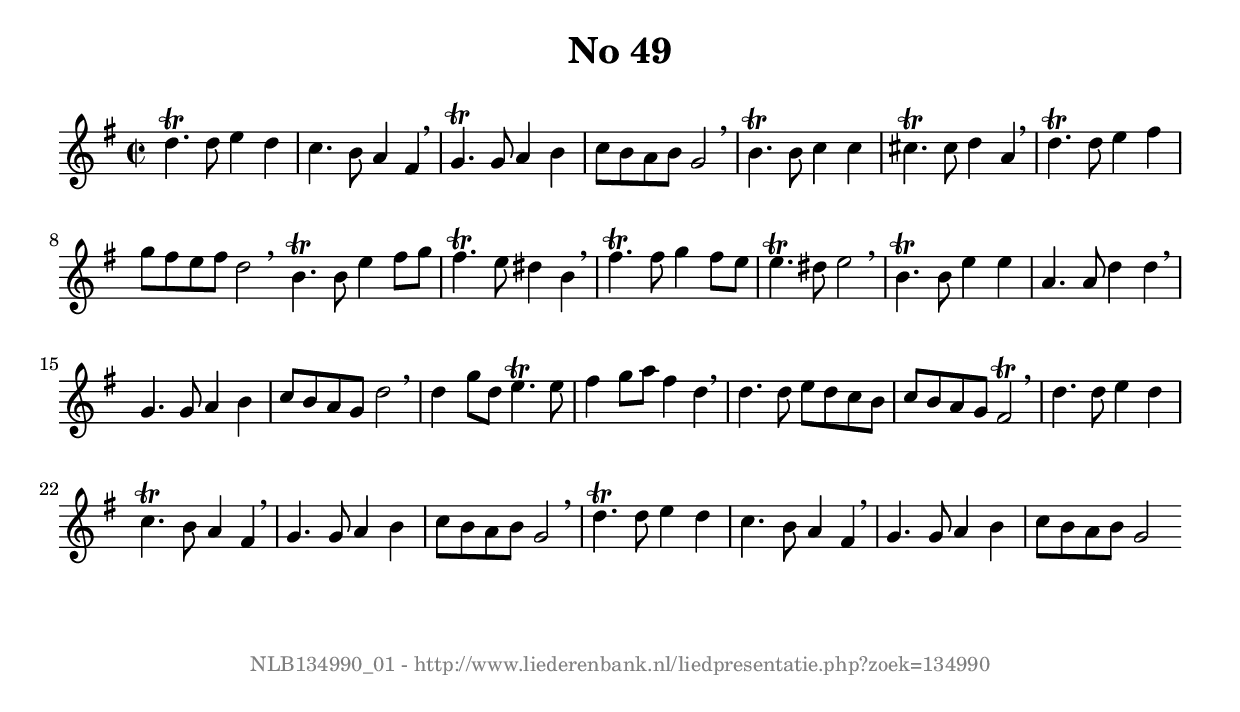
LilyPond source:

%
% produced by wce2krn 1.64 (7 June 2014)
%
\version"2.16"
#(append! paper-alist '(("long" . (cons (* 210 mm) (* 2000 mm)))))
#(set-default-paper-size "long")
sb = {\breathe}
mBreak = {\breathe }
bBreak = {\breathe }
x = {\once\override NoteHead #'style = #'cross }
gl=\glissando
itime={\override Staff.TimeSignature #'stencil = ##f }
ficta = {\once\set suggestAccidentals = ##t}
fine = {\once\override Score.RehearsalMark #'self-alignment-X = #1 \mark \markup {\italic{Fine}}}
dc = {\once\override Score.RehearsalMark #'self-alignment-X = #1 \mark \markup {\italic{D.C.}}}
dcf = {\once\override Score.RehearsalMark #'self-alignment-X = #1 \mark \markup {\italic{D.C. al Fine}}}
dcc = {\once\override Score.RehearsalMark #'self-alignment-X = #1 \mark \markup {\italic{D.C. al Coda}}}
ds = {\once\override Score.RehearsalMark #'self-alignment-X = #1 \mark \markup {\italic{D.S.}}}
dsf = {\once\override Score.RehearsalMark #'self-alignment-X = #1 \mark \markup {\italic{D.S. al Fine}}}
dsc = {\once\override Score.RehearsalMark #'self-alignment-X = #1 \mark \markup {\italic{D.S. al Coda}}}
pv = {\set Score.repeatCommands = #'((volta "1"))}
sv = {\set Score.repeatCommands = #'((volta "2"))}
tv = {\set Score.repeatCommands = #'((volta "3"))}
qv = {\set Score.repeatCommands = #'((volta "4"))}
xv = {\set Score.repeatCommands = #'((volta #f))}
\header{ tagline = ""
title = "No 49"
}
\score {{
\key g \major
\relative g'
{
\set melismaBusyProperties = #'()
\time 2/2
\tempo 4=120
\override Score.MetronomeMark #'transparent = ##t
\override Score.RehearsalMark #'break-visibility = #(vector #t #t #f)
d'4.^\trill d8 e4 d c4. b8 a4 fis \sb g4.^\trill g8 a4 b c8 b a b g2 \mBreak \bar "|"
b4.^\trill b8 c4 c cis4.^\trill cis8 d4 a \sb d4.^\trill d8 e4 fis g8 fis e fis d2 \bar ":|:" \bBreak
b4.^\trill b8 e4 fis8 g fis4.^\trill e8 dis4 b \sb fis'4.^\trill fis8 g4 fis8 e e4.^\trill dis8 e2 \mBreak \bar "|"
b4.^\trill b8 e4 e a,4. a8 d4 d \sb g,4. g8 a4 b4 c8 b a g d'2 \mBreak \bar "|"
d4 g8 d e4.^\trill e8 fis4 g8 a fis4 d \sb d4. d8 e d c b c b a g fis2^\trill \mBreak \bar "|"
d'4. d8 e4 d c4.^\trill b8 a4 fis \sb g4. g8 a4 b c8 b a b g2 \mBreak \bar "|"
d'4.^\trill d8 e4 d c4. b8 a4 fis \sb g4. g8 a4 b c8 b a b g2 \bar ":|"
 }}
 \midi { }
 \layout {
            indent = 0.0\cm
}
}
\markup { \vspace #0 } \markup { \with-color #grey \fill-line { \center-column { \smaller "NLB134990_01 - http://www.liederenbank.nl/liedpresentatie.php?zoek=134990" } } }
